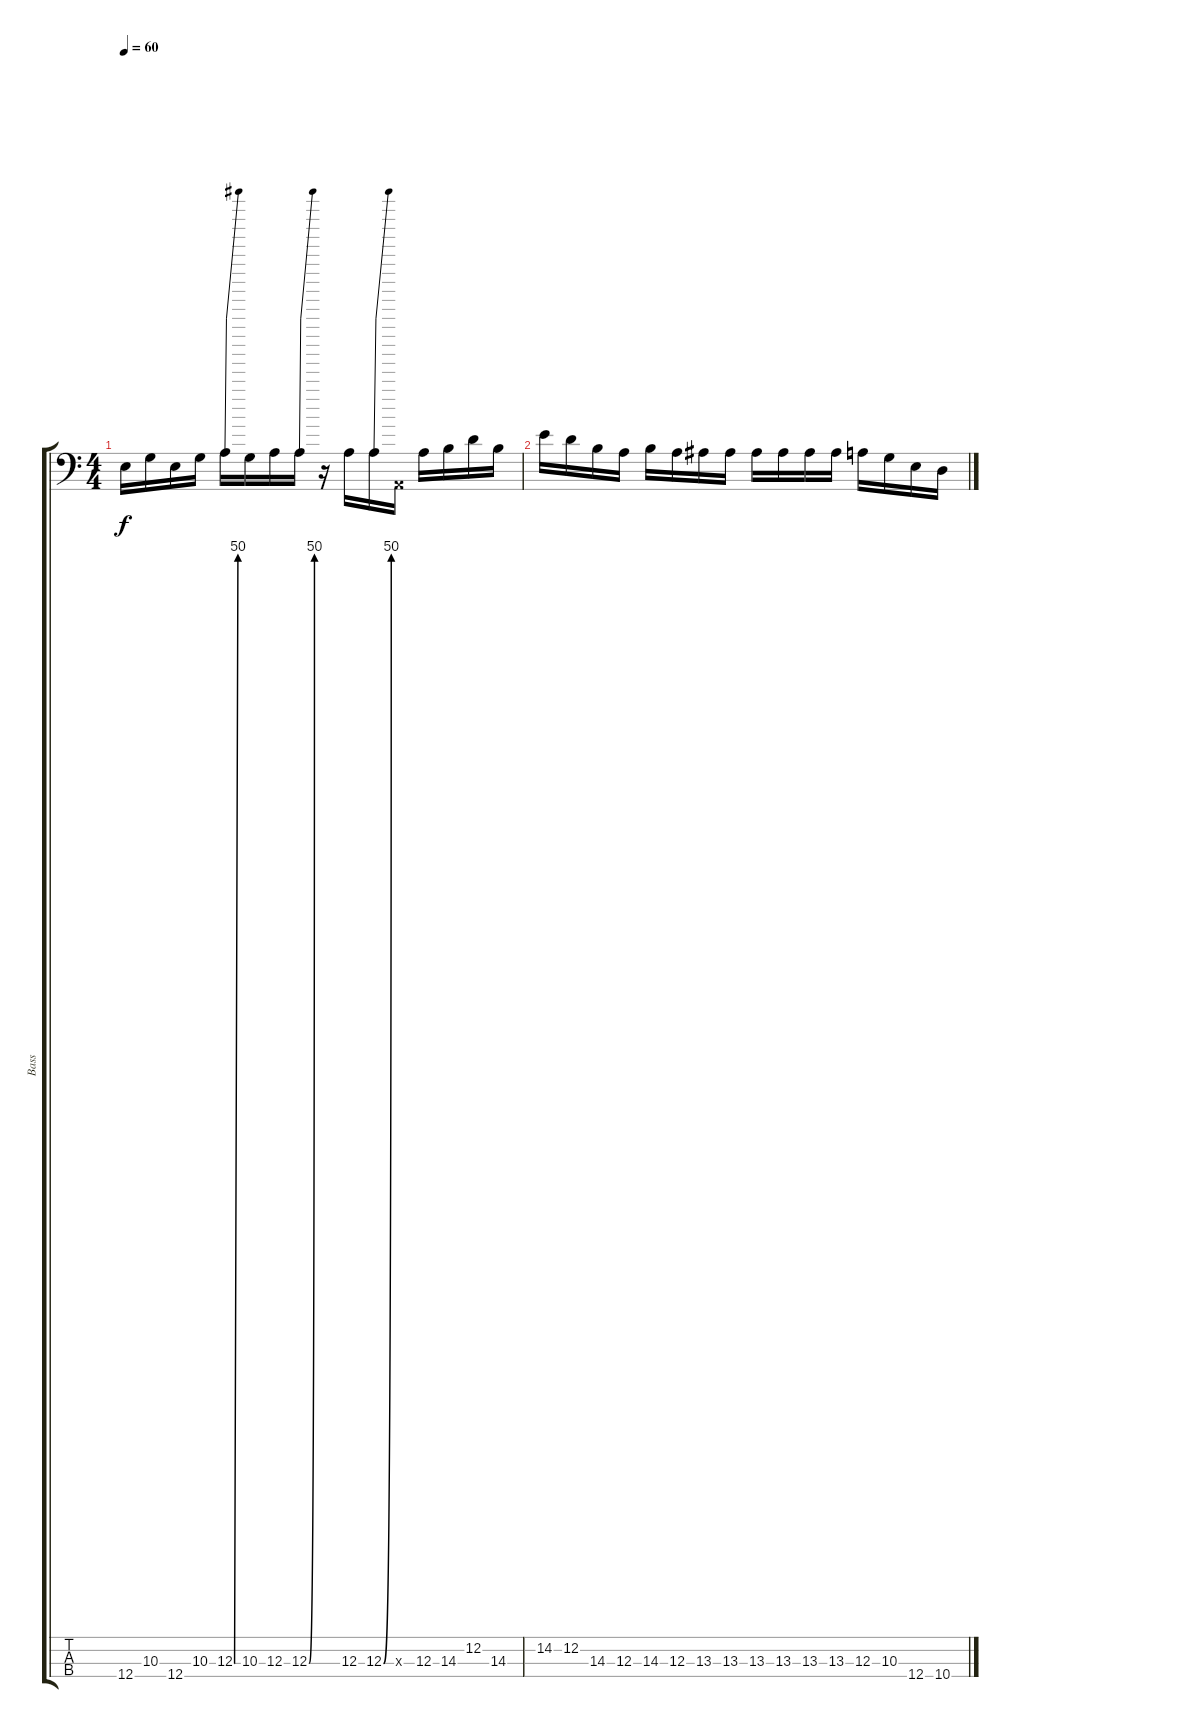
\track ("Bass" "Bass") {instrument electricbassfinger}
\staff {score tabs}
\tuning (G2 D2 A1 E1) {hide}
\ts (4 4)
\tempo 60
\clef f4
\ks c
12.4.16{dy f} 10.3.16 12.4.16 10.3.16 12.3{be (bend 0 0 300 200)}.16 10.3.16 12.3.16 12.3{be (bend 0 0 300 200)}.16 r.16 12.3.16 12.3{be (bend 0 0 300 200)}.16 0.3{x}.16 12.3.16 14.3.16 12.2.16 14.3.16 |
14.2.16 12.2.16 14.3.16 12.3.16 14.3.16 12.3.16 13.3.16 13.3.16 13.3.16 13.3.16 13.3.16 13.3.16 12.3.16 10.3.16 12.4.16 10.4.16
